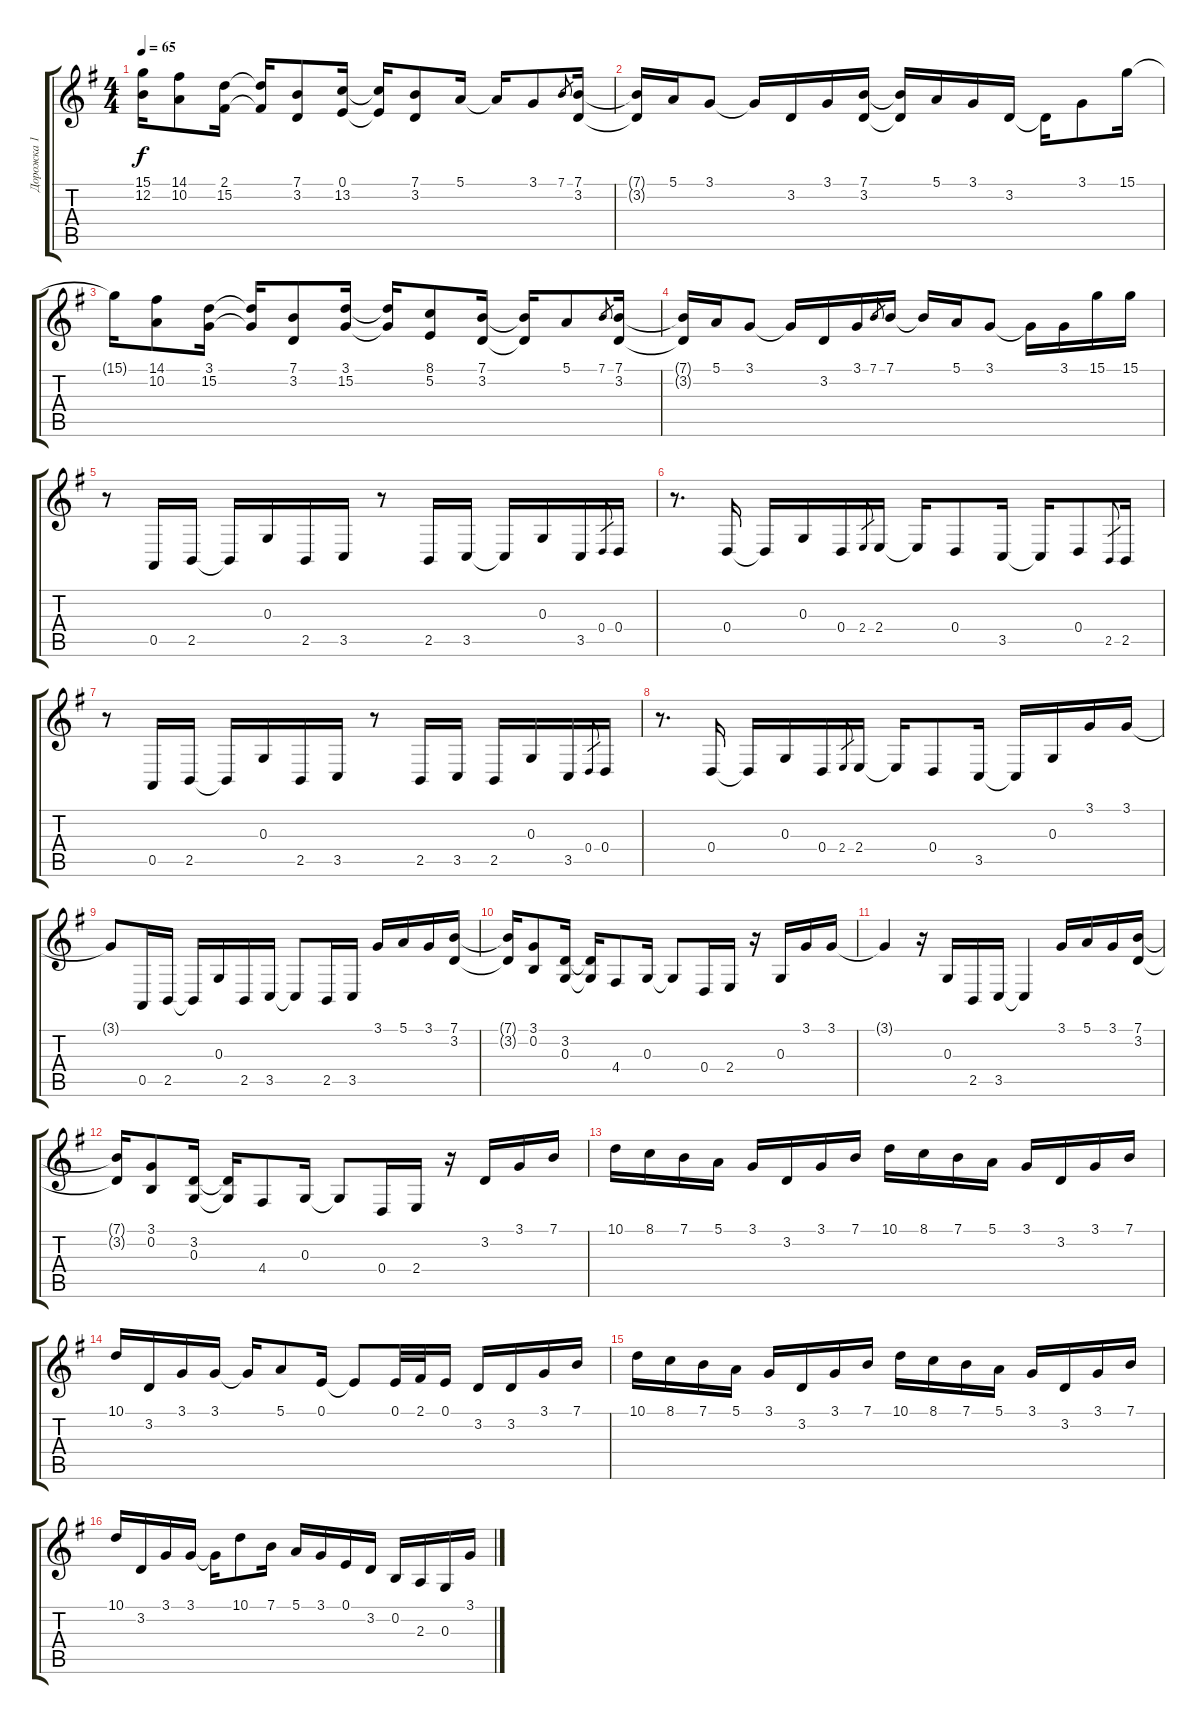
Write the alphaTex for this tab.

\track ("Дорожка 1" "Дорожка 1") {instrument acousticgrandpiano}
\staff {score tabs}
\tuning (E4 B3 G3 D3 A2 E2) {hide}
\ts (4 4)
\tempo 65
\clef g2
\ks g
(15.1{t} 12.2{t}).16{dy f} (14.1 10.2).8 (2.1 15.2).16 (2.1{t} 15.2{t}).16 (7.1 3.2).8 (0.1 13.2).16 (0.1{t} 13.2{t}).16 (7.1 3.2).8 5.1.16 5.1{t}.16 3.1.8 7.1.8{gr} (7.1 3.2).16 |
(7.1{t} 3.2{t}).16 5.1.16 3.1.8 3.1{t}.16 3.2.16 3.1.16 (7.1 3.2).16 (7.1{t} 3.2{t}).16 5.1.16 3.1.16 3.2.16 3.2{t}.16 3.1.8 15.1.16 |
15.1{t}.16 (14.1 10.2).8 (3.1 15.2).16 (3.1{t} 15.2{t}).16 (7.1 3.2).8 (3.1 15.2).16 (3.1{t} 15.2{t}).16 (8.1 5.2).8 (7.1 3.2).16 (7.1{t} 3.2{t}).16 5.1.8 7.1.8{gr} (7.1 3.2).16 |
(7.1{t} 3.2{t}).16 5.1.16 3.1.8 3.1{t}.16 3.2.16 3.1.16 7.1.8{gr} 7.1.16 7.1{t}.16 5.1.16 3.1.8 3.1{t}.16 3.1.16 15.1.16 15.1.16 |
r.8 0.5.16 2.5.16 2.5{t}.16 0.3.16 2.5.16 3.5.16 r.8 2.5.16 3.5.16 3.5{t}.16 0.3.16 3.5.16 0.4.8{gr} 0.4.16 |
r.8{d} 0.4.16 0.4{t}.16 0.3.16 0.4.16 2.4.8{gr} 2.4.16 2.4{t}.16 0.4.8 3.5.16 3.5{t}.16 0.4.8 2.5.8{gr} 2.5.16 |
r.8 0.5.16 2.5.16 2.5{t}.16 0.3.16 2.5.16 3.5.16 r.8 2.5.16 3.5.16 2.5.16 0.3.16 3.5.16 0.4.8{gr} 0.4.16 |
r.8{d} 0.4.16 0.4{t}.16 0.3.16 0.4.16 2.4.8{gr} 2.4.16 2.4{t}.16 0.4.8 3.5.16 3.5{t}.16 0.3.16 3.1.16 3.1.16 |
3.1{t}.8 0.5.16 2.5.16 2.5{t}.16 0.3.16 2.5.16 3.5.16 3.5{t}.8 2.5.16 3.5.16 3.1.16 5.1.16 3.1.16 (7.1 3.2).16 |
(7.1{t} 3.2{t}).16 (3.1 0.2).8 (3.2 0.3).16 (3.2{t} 0.3{t}).16 4.4.8 0.3.16 0.3{t}.8 0.4.16 2.4.16 r.16 0.3.16 3.1.16 3.1.16 |
3.1{t}.4 r.16 0.3.16 2.5.16 3.5.16 3.5{t}.4 3.1.16 5.1.16 3.1.16 (7.1 3.2).16 |
(7.1{t} 3.2{t}).16 (3.1 0.2).8 (3.2 0.3).16 (3.2{t} 0.3{t}).16 4.4.8 0.3.16 0.3{t}.8 0.4.16 2.4.16 r.16 3.2.16 3.1.16 7.1.16 |
10.1.16 8.1.16 7.1.16 5.1.16 3.1.16 3.2.16 3.1.16 7.1.16 10.1.16 8.1.16 7.1.16 5.1.16 3.1.16 3.2.16 3.1.16 7.1.16 |
10.1.16 3.2.16 3.1.16 3.1.16 3.1{t}.16 5.1.8 0.1.16 0.1{t}.8 0.1.32 2.1.32 0.1.16 3.2.16 3.2.16 3.1.16 7.1.16 |
10.1.16 8.1.16 7.1.16 5.1.16 3.1.16 3.2.16 3.1.16 7.1.16 10.1.16 8.1.16 7.1.16 5.1.16 3.1.16 3.2.16 3.1.16 7.1.16 |
10.1.16 3.2.16 3.1.16 3.1.16 3.1{t}.16 10.1.8 7.1.16 5.1.16 3.1.16 0.1.16 3.2.16 0.2.16 2.3.16 0.3.16 3.1.16
